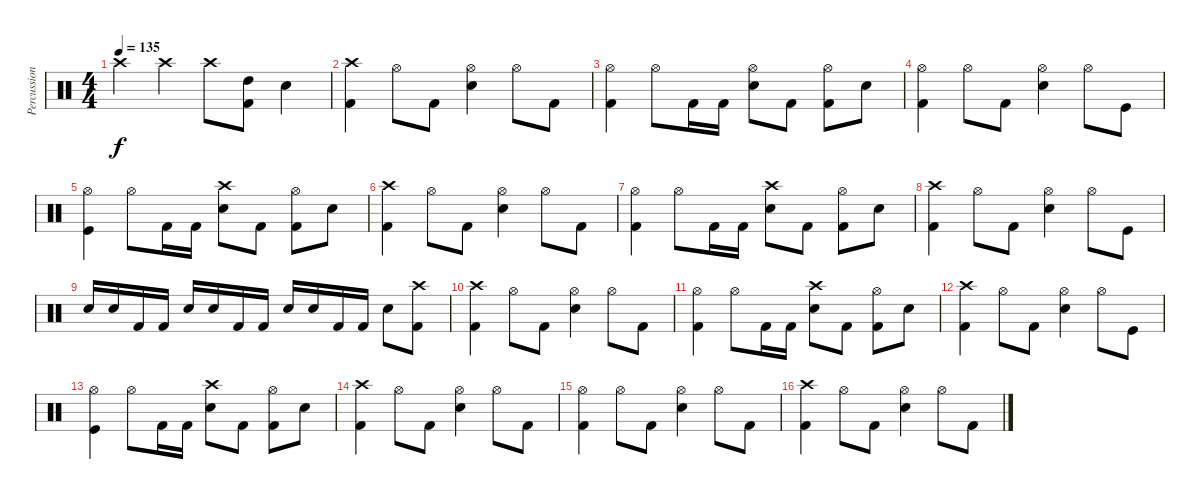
\track ("Percussion" "Percussion") {instrument percussion}
\staff {score}
\articulation defaults
\ts (4 4)
\tempo 135
\clef neutral
\ks c "Crash high (hit)".4{dy f} "Crash high (hit)".4 "Crash high (hit)".8
("Kick (hit) 2" "High Tom (hit)").8 "Electric Snare (hit)".4 |
("Kick (hit) 2" "Crash high (hit)").4 "Hi-Hat (open)".8 "Kick (hit) 2".8 ("Electric Snare (hit)" "Hi-Hat (open)").4 "Hi-Hat (open)".8 "Kick (hit) 2".8 |
("Kick (hit) 2" "Hi-Hat (open)").4 "Hi-Hat (open)".8 "Kick (hit) 2".16 "Kick (hit) 2".16 ("Electric Snare (hit)" "Hi-Hat (open)").8 "Kick (hit) 2".8 ("Kick (hit) 2" "Hi-Hat (open)").8 "Electric Snare (hit)".8 |
("Kick (hit) 2" "Hi-Hat (open)").4 "Hi-Hat (open)".8 "Kick (hit) 2".8 ("Electric Snare (hit)" "Hi-Hat (open)").4 "Hi-Hat (open)".8 "Kick (hit)".8 |
("Kick (hit)" "Hi-Hat (open)").4 "Hi-Hat (open)".8 "Kick (hit) 2".16 "Kick (hit) 2".16 ("Electric Snare (hit)" "Crash high (hit)").8 "Kick (hit) 2".8 ("Kick (hit) 2" "Hi-Hat (open)").8 "Electric Snare (hit)".8 |
("Kick (hit) 2" "Crash high (hit)").4 "Hi-Hat (open)".8 "Kick (hit) 2".8 ("Electric Snare (hit)" "Hi-Hat (open)").4 "Hi-Hat (open)".8 "Kick (hit) 2".8 |
("Kick (hit) 2" "Hi-Hat (open)").4 "Hi-Hat (open)".8 "Kick (hit) 2".16 "Kick (hit) 2".16 ("Electric Snare (hit)" "Crash high (hit)").8 "Kick (hit) 2".8 ("Kick (hit) 2" "Hi-Hat (open)").8 "Electric Snare (hit)".8 |
("Kick (hit) 2" "Crash high (hit)").4 "Hi-Hat (open)".8 "Kick (hit) 2".8 ("Electric Snare (hit)" "Hi-Hat (open)").4 "Hi-Hat (open)".8 "Kick (hit)".8 |
"Electric Snare (hit)".16 "Electric Snare (hit)".16 "Kick (hit) 2".16 "Kick (hit) 2".16 "Electric Snare (hit)".16 "Electric Snare (hit)".16 "Kick (hit) 2".16 "Kick (hit) 2".16 "Electric Snare (hit)".16 "Electric Snare (hit)".16 "Kick (hit) 2".16 "Kick (hit) 2".16 "Electric Snare (hit)".8 ("Kick (hit) 2" "Crash high (hit)").8 |
("Kick (hit) 2" "Crash high (hit)").4 "Hi-Hat (open)".8 "Kick (hit) 2".8 ("Electric Snare (hit)" "Hi-Hat (open)").4 "Hi-Hat (open)".8 "Kick (hit) 2".8 |
("Kick (hit) 2" "Hi-Hat (open)").4 "Hi-Hat (open)".8 "Kick (hit) 2".16 "Kick (hit) 2".16 ("Electric Snare (hit)" "Crash high (hit)").8 "Kick (hit) 2".8 ("Kick (hit) 2" "Hi-Hat (open)").8 "Electric Snare (hit)".8 |
("Kick (hit) 2" "Crash high (hit)").4 "Hi-Hat (open)".8 "Kick (hit) 2".8 ("Electric Snare (hit)" "Hi-Hat (open)").4 "Hi-Hat (open)".8 "Kick (hit)".8 |
("Kick (hit)" "Hi-Hat (open)").4 "Hi-Hat (open)".8 "Kick (hit) 2".16 "Kick (hit) 2".16 ("Electric Snare (hit)" "Crash high (hit)").8 "Kick (hit) 2".8 ("Kick (hit) 2" "Hi-Hat (open)").8 "Electric Snare (hit)".8 |
("Kick (hit) 2" "Crash high (hit)").4 "Hi-Hat (open)".8 "Kick (hit) 2".8 ("Electric Snare (hit)" "Hi-Hat (open)").4 "Hi-Hat (open)".8 "Kick (hit) 2".8 |
("Kick (hit) 2" "Hi-Hat (open)").4 "Hi-Hat (open)".8 "Kick (hit) 2".8 ("Electric Snare (hit)" "Hi-Hat (open)").4 "Hi-Hat (open)".8 "Kick (hit) 2".8 |
("Kick (hit) 2" "Crash high (hit)").4 "Hi-Hat (open)".8 "Kick (hit) 2".8 ("Electric Snare (hit)" "Hi-Hat (open)").4 "Hi-Hat (open)".8 "Kick (hit) 2".8
